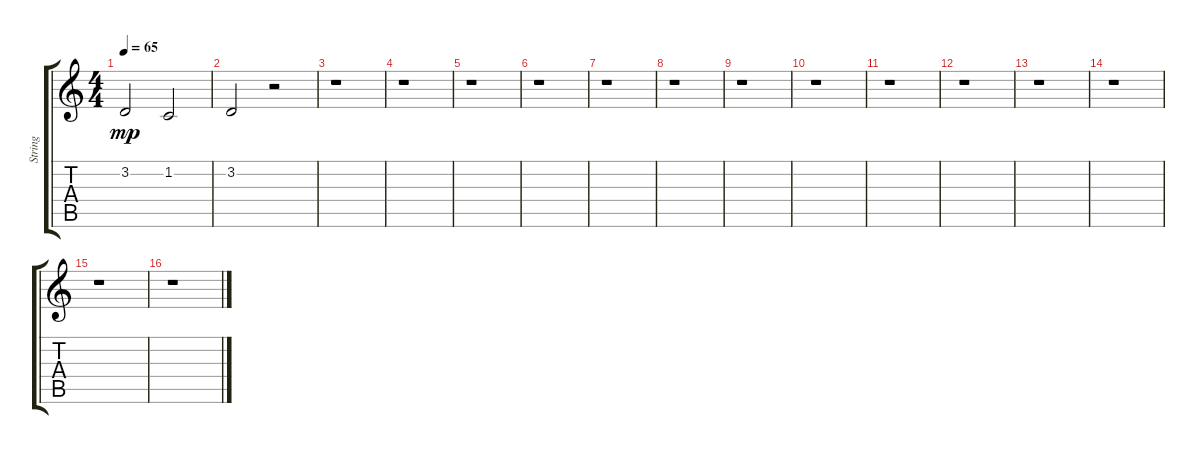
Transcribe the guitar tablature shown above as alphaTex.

\track ("String" "String") {instrument synthstrings1}
\staff {score tabs}
\tuning (E4 B3 G3 D3 A2 E2) {hide}
\ts (4 4)
\tempo 65
\clef g2
\ks c
3.2.2{dy mp} 1.2.2 |
3.2.2 r.2 |
r.1 |
r.1 |
r.1 |
r.1 |
r.1 |
r.1 |
r.1 |
r.1 |
r.1 |
r.1 |
r.1 |
r.1 |
r.1 |
r.1
